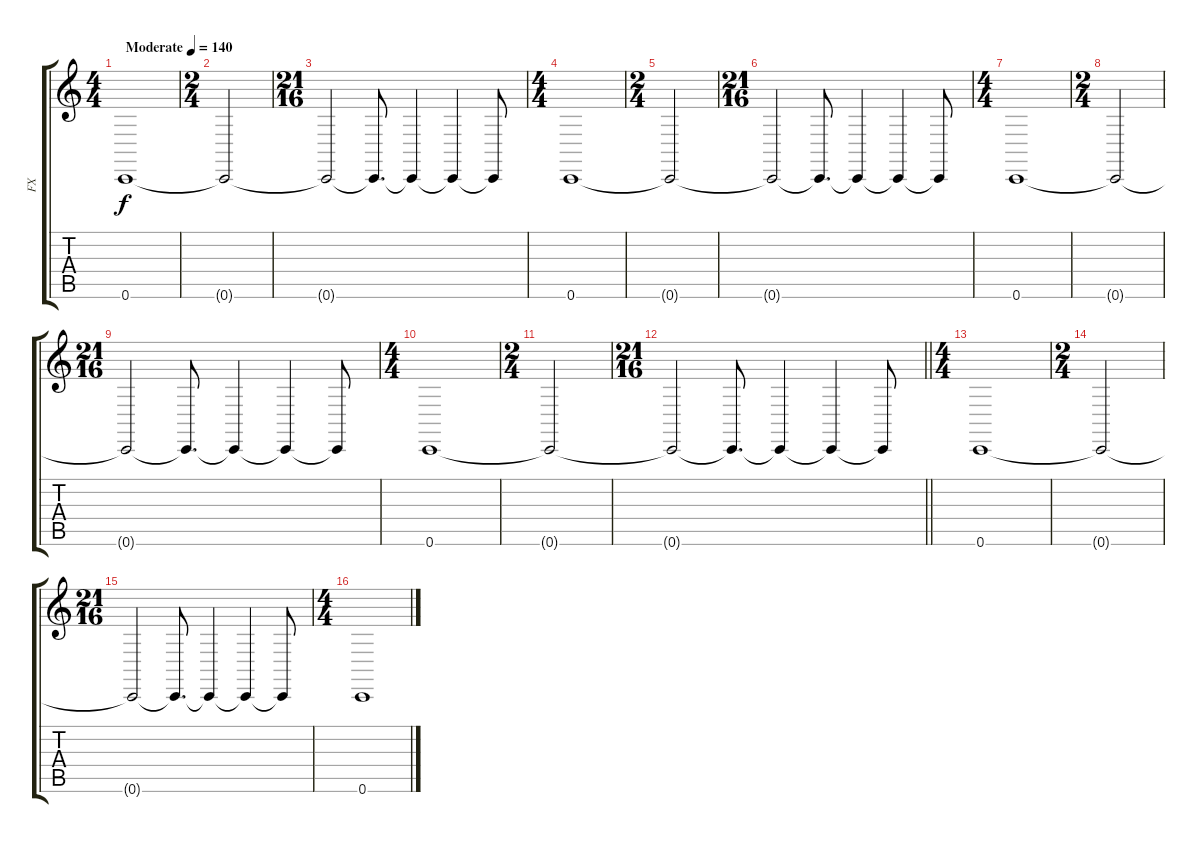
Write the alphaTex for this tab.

\track ("FX" "FX") {instrument pad4choir}
\staff {score tabs}
\tuning (C4 G3 Eb3 Bb2 F2 C2) {hide}
\ts (4 4)
\tempo (140 "Moderate")
\clef g2
\ks c
0.6.1{dy f instrument pad4choir} |
\ts (2 4)
0.6{t}.2 |
\ts (21 16)
0.6{t}.2 0.6{t}.8{d} 0.6{t}.4 0.6{t}.4 0.6{t}.8 |
\ts (4 4)
0.6.1 |
\ts (2 4)
0.6{t}.2 |
\ts (21 16)
0.6{t}.2 0.6{t}.8{d} 0.6{t}.4 0.6{t}.4 0.6{t}.8 |
\ts (4 4)
0.6.1 |
\ts (2 4)
0.6{t}.2 |
\ts (21 16)
0.6{t}.2 0.6{t}.8{d} 0.6{t}.4 0.6{t}.4 0.6{t}.8 |
\ts (4 4)
0.6.1 |
\ts (2 4)
0.6{t}.2 |
\ts (21 16)
\barLineRight lightlight
0.6{t}.2 0.6{t}.8{d} 0.6{t}.4 0.6{t}.4 0.6{t}.8 |
\ts (4 4)
0.6.1 |
\ts (2 4)
0.6{t}.2 |
\ts (21 16)
0.6{t}.2 0.6{t}.8{d} 0.6{t}.4 0.6{t}.4 0.6{t}.8 |
\ts (4 4)
0.6.1
